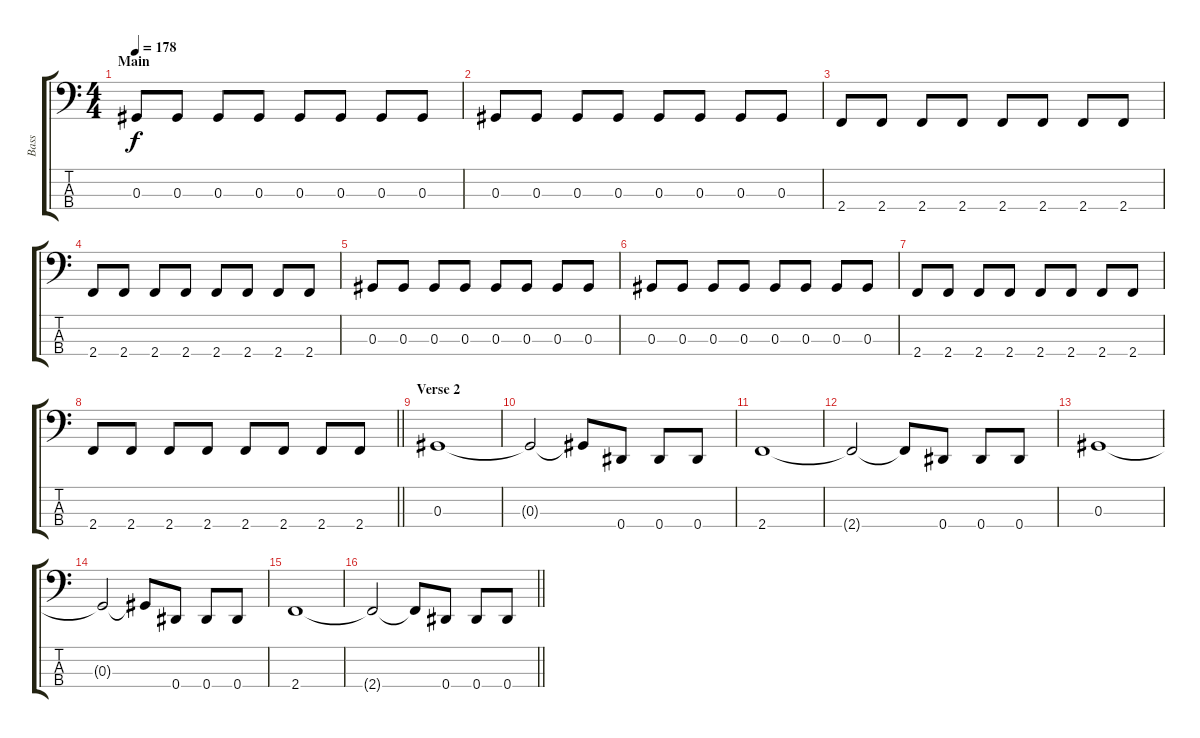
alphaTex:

\track ("Bass" "Bass") {instrument electricbasspick}
\staff {score tabs}
\tuning (Gb2 Db2 Ab1 Eb1) {hide}
\ts (4 4)
\section ("" "Main")
\tempo 178
\clef f4
\ks c
0.3.8{dy f} 0.3.8 0.3.8 0.3.8 0.3.8 0.3.8 0.3.8 0.3.8 |
0.3.8 0.3.8 0.3.8 0.3.8 0.3.8 0.3.8 0.3.8 0.3.8 |
2.4.8 2.4.8 2.4.8 2.4.8 2.4.8 2.4.8 2.4.8 2.4.8 |
2.4.8 2.4.8 2.4.8 2.4.8 2.4.8 2.4.8 2.4.8 2.4.8 |
0.3.8 0.3.8 0.3.8 0.3.8 0.3.8 0.3.8 0.3.8 0.3.8 |
0.3.8 0.3.8 0.3.8 0.3.8 0.3.8 0.3.8 0.3.8 0.3.8 |
2.4.8 2.4.8 2.4.8 2.4.8 2.4.8 2.4.8 2.4.8 2.4.8 |
\barLineRight lightlight
2.4.8 2.4.8 2.4.8 2.4.8 2.4.8 2.4.8 2.4.8 2.4.8 |
\section ("" "Verse 2")
0.3.1 |
0.3{t}.2 0.3{t}.8 0.4.8 0.4.8 0.4.8 |
2.4.1 |
2.4{t}.2 2.4{t}.8 0.4.8 0.4.8 0.4.8 |
0.3.1 |
0.3{t}.2 0.3{t}.8 0.4.8 0.4.8 0.4.8 |
2.4.1 |
\barLineRight lightlight
2.4{t}.2 2.4{t}.8 0.4.8 0.4.8 0.4.8
